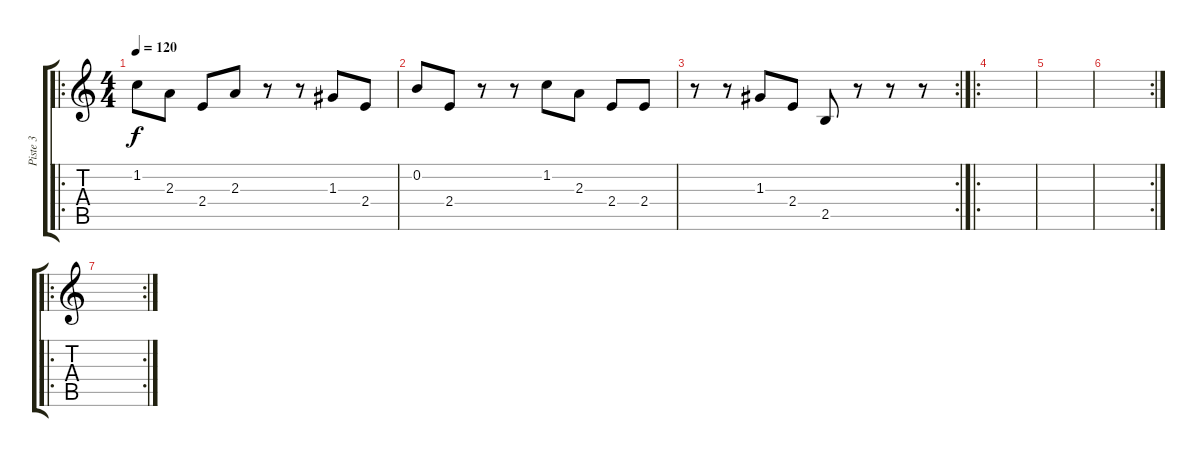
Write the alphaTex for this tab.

\track ("Piste 3" "Piste 3") {instrument distortionguitar}
\staff {score tabs}
\tuning (E4 B3 G3 D3 A2 E2) {hide}
\ro
\ts (4 4)
\tempo 120
\clef g2
\ks c
1.2.8{dy f instrument harpsichord} 2.3.8 2.4.8 2.3.8 r.8 r.8 1.3.8 2.4.8 |
0.2.8 2.4.8 r.8 r.8 1.2.8 2.3.8 2.4.8 2.4.8 |
\rc 2
r.8 r.8 1.3.8 2.4.8 2.5.8 r.8 r.8 r.8 |
\ro
|
|
\rc 2
|
\ro
\rc 2
